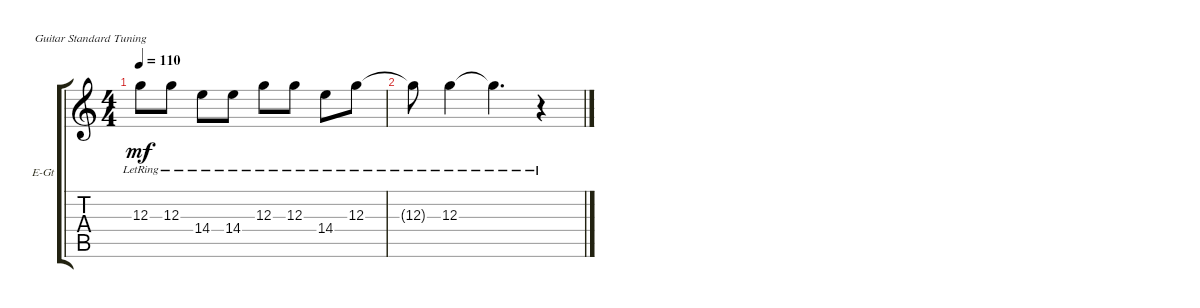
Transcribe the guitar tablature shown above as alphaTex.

\defaultSystemsLayout 4
\bracketExtendMode groupsimilarinstruments
\firstSystemTrackNameOrientation horizontal
\otherSystemsTrackNameOrientation horizontal
\track ("Electric Guitar" "E-Gt") {instrument electricguitarclean}
\staff {score tabs}
\tuning (E4 B3 G3 D3 A2 E2)
\ts (4 4)
\tempo 110
\clef g2
\ks c
12.3{lr}.8{dy mf} 12.3{lr}.8 14.4{lr}.8 14.4{lr}.8 12.3{lr}.8 12.3{lr}.8 14.4{lr}.8 12.3{lr}.8 |
12.3{lr t}.8 12.3{lr}.4 12.3{lr t}.4{d} r.4
